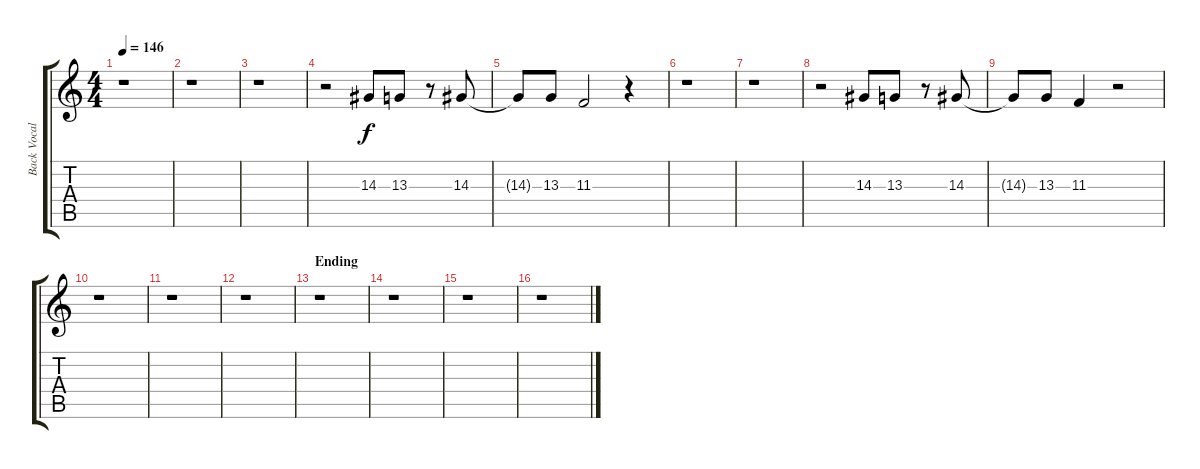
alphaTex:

\track ("Back Vocal" "Back Vocal") {instrument viola}
\staff {score tabs}
\tuning (Eb4 Bb3 Gb3 Db3 Ab2 Eb2) {hide}
\ts (4 4)
\tempo 146
\clef g2
\ks c
r.1{dy f} |
r.1 |
r.1 |
r.2 14.3.8 13.3.8 r.8 14.3.8 |
14.3{t}.8 13.3.8 11.3.2 r.4 |
r.1 |
r.1 |
r.2 14.3.8 13.3.8 r.8 14.3.8 |
14.3{t}.8 13.3.8 11.3.4 r.2 |
r.1 |
r.1 |
r.1 |
\section ("" "Ending")
r.1 |
r.1 |
r.1 |
r.1
